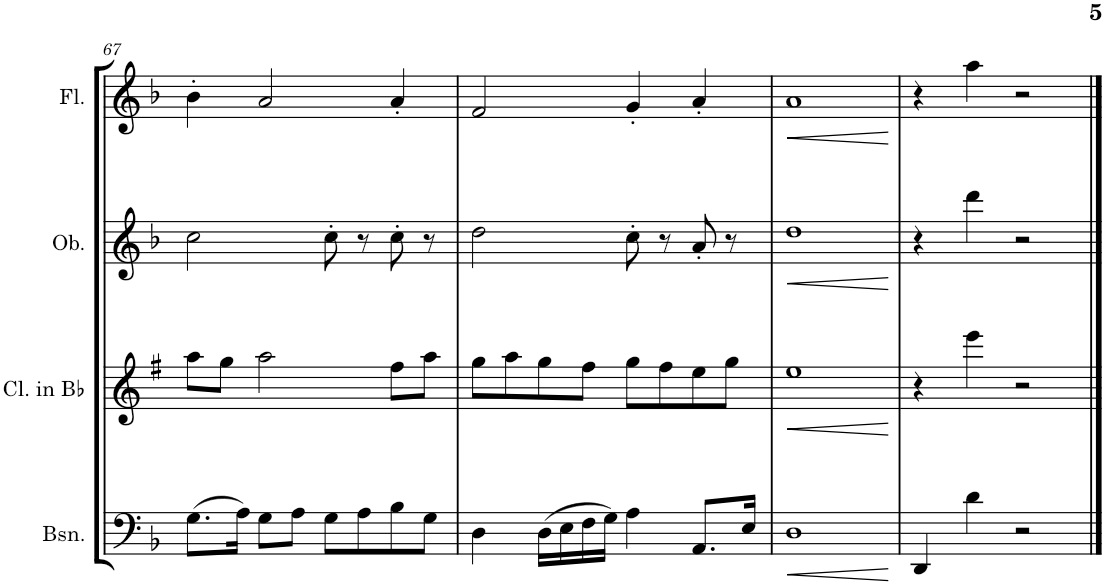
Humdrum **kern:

**kern	**dynam	**kern	**dynam	**kern	**dynam	**kern	**dynam
*part4	*part4	*part3	*part3	*part2	*part2	*part1	*part1
*staff4	*staff4	*staff3	*staff3	*staff2	*staff2	*staff1	*staff1
*I"Bassoon	*	*I"Clarinet in Bb	*	*I"Oboe	*	*I"Flute	*
*I'Bsn.	*	*I'Cl. in Bb	*	*I'Ob.	*	*I'Fl.	*
!!LO:PB:g=z
*clefF4	*	*clefG2	*	*clefG2	*	*clefG2	*
*	*	*Trd1c2	*	*	*	*	*
*k[b-]	*	*k[f#]	*	*k[b-]	*	*k[b-]	*
*M4/4	*	*M4/4	*	*M4/4	*	*M4/4	*
=67	=67	=67	=67	=67	=67	=67	=67
(8.G\L	.	8aa\L	.	2cc\	.	4b-'\	.
.	.	8gg\J	.	.	.	.	.
16A\Jk)	.	.	.	.	.	.	.
8G\L	.	2aa\	.	.	.	2a/	.
8A\J	.	.	.	.	.	.	.
8G\L	.	.	.	8cc'\	.	.	.
8A\	.	.	.	8r	.	.	.
8B-\	.	8ff#\L	.	8cc'\	.	4a'/	.
8G\J	.	8aa\J	.	8r	.	.	.
=68	=68	=68	=68	=68	=68	=68	=68
4D\	.	8gg\L	.	2dd\	.	2f/	.
.	.	8aa\	.	.	.	.	.
(16D\LL	.	8gg\	.	.	.	.	.
16E\	.	.	.	.	.	.	.
16F\	.	8ff#\J	.	.	.	.	.
16G\JJ)	.	.	.	.	.	.	.
4A\	.	8gg\L	.	8cc'\	.	4g'/	.
.	.	8ff#\	.	8r	.	.	.
8.AA/L	.	8ee\	.	8a'/	.	4a'/	.
.	.	8gg\J	.	8r	.	.	.
16E/Jk	.	.	.	.	.	.	.
=69	=69	=69	=69	=69	=69	=69	=69
!	!LO:HP:b	!	!LO:HP:b	!	!LO:HP:b	!	!LO:HP:b
1D	<	1ee	<	1dd	<	1a	<
.	[	.	[	.	[	.	[
=70	=70	=70	=70	=70	=70	=70	=70
4DD/	.	4r	.	4r	.	4r	.
4d\	.	4eee\	.	4ddd\	.	4aa\	.
2r	.	2r	.	2r	.	2r	.
==	==	==	==	==	==	==	==
*-	*-	*-	*-	*-	*-	*-	*-
